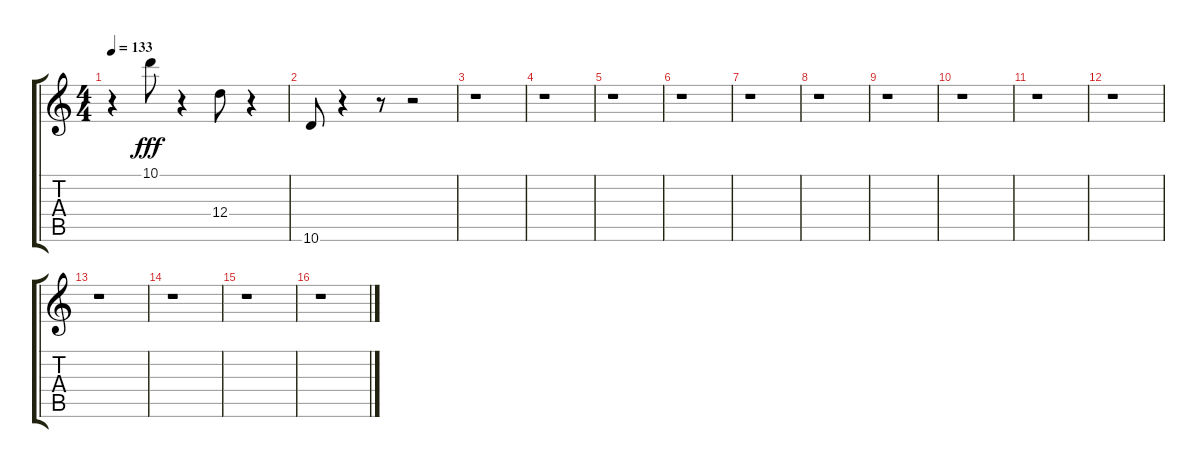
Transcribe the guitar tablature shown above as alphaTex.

\track "" {instrument electricbassfinger}
\staff {score tabs}
\tuning (E4 B3 G3 D3 A2 E2) {hide}
\ts (4 4)
\tempo 133
\clef g2
\ks c
r.4{dy fff} 10.1.8 r.4 12.4.8 r.4 |
10.6.8 r.4 r.8 r.2 |
r.1 |
r.1 |
r.1 |
r.1 |
r.1 |
r.1 |
r.1 |
r.1 |
r.1 |
r.1 |
r.1 |
r.1 |
r.1 |
r.1
